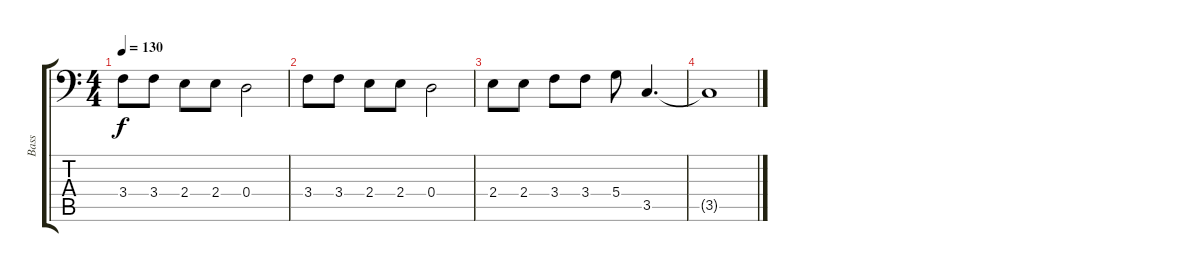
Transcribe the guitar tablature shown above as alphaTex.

\track ("Bass" "Bass") {instrument electricbasspick}
\staff {score tabs}
\tuning (E3 B2 G2 D2 A1 E1) {hide}
\ts (4 4)
\tempo 130
\clef f4
\ks c
3.4.8{dy f} 3.4.8 2.4.8 2.4.8 0.4.2 |
3.4.8 3.4.8 2.4.8 2.4.8 0.4.2 |
2.4.8 2.4.8 3.4.8 3.4.8 5.4.8 3.5.4{d} |
3.5{t}.1
